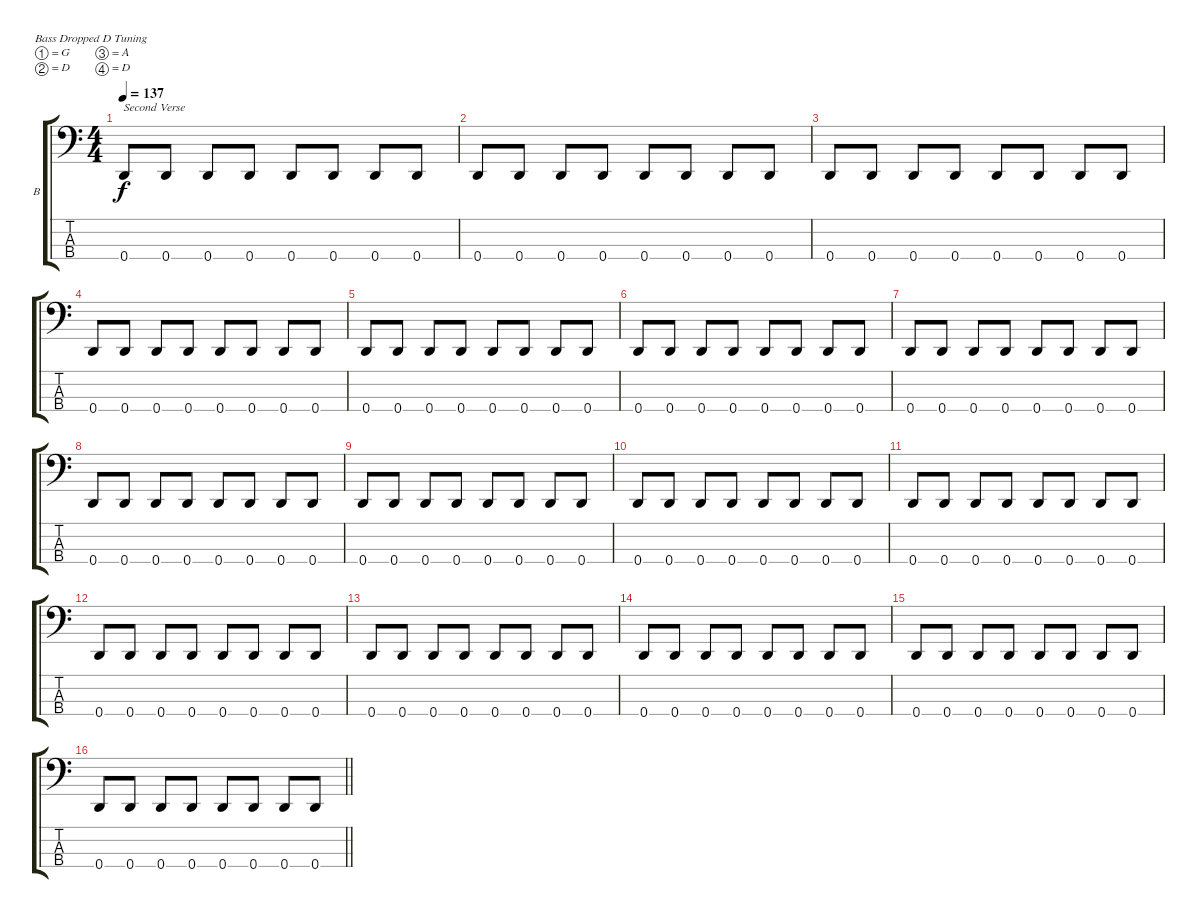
\defaultSystemsLayout 4
\bracketExtendMode groupsimilarinstruments
\firstSystemTrackNameOrientation horizontal
\otherSystemsTrackNameOrientation horizontal
\track ("Bass" "B") {instrument electricbassfinger}
\staff {score tabs}
\tuning (G2 D2 A1 D1)
\ts (4 4)
\tempo 137
\clef f4
\scale
0.333333
\ks c
0.4.8{txt "Second Verse" dy f} 0.4.8 0.4.8 0.4.8 0.4.8 0.4.8 0.4.8 0.4.8 |
\scale
0.333333 0.4.8 0.4.8 0.4.8 0.4.8 0.4.8 0.4.8 0.4.8 0.4.8 |
\scale
0.333333 0.4.8 0.4.8 0.4.8 0.4.8 0.4.8 0.4.8 0.4.8 0.4.8 |
\scale
0.333333 0.4.8 0.4.8 0.4.8 0.4.8 0.4.8 0.4.8 0.4.8 0.4.8 |
\scale
0.333333 0.4.8 0.4.8 0.4.8 0.4.8 0.4.8 0.4.8 0.4.8 0.4.8 |
\scale
0.333333 0.4.8 0.4.8 0.4.8 0.4.8 0.4.8 0.4.8 0.4.8 0.4.8 |
\scale
0.333333 0.4.8 0.4.8 0.4.8 0.4.8 0.4.8 0.4.8 0.4.8 0.4.8 |
\scale
0.333333 0.4.8 0.4.8 0.4.8 0.4.8 0.4.8 0.4.8 0.4.8 0.4.8 |
\scale
0.333333 0.4.8 0.4.8 0.4.8 0.4.8 0.4.8 0.4.8 0.4.8 0.4.8 |
\scale
0.333333 0.4.8 0.4.8 0.4.8 0.4.8 0.4.8 0.4.8 0.4.8 0.4.8 |
\scale
0.333333 0.4.8 0.4.8 0.4.8 0.4.8 0.4.8 0.4.8 0.4.8 0.4.8 |
\scale
0.333333 0.4.8 0.4.8 0.4.8 0.4.8 0.4.8 0.4.8 0.4.8 0.4.8 |
\scale
0.333333 0.4.8 0.4.8 0.4.8 0.4.8 0.4.8 0.4.8 0.4.8 0.4.8 |
\scale
0.333333 0.4.8 0.4.8 0.4.8 0.4.8 0.4.8 0.4.8 0.4.8 0.4.8 |
\scale
0.333333 0.4.8 0.4.8 0.4.8 0.4.8 0.4.8 0.4.8 0.4.8 0.4.8 |
\scale
0.333333
\barLineRight lightlight
0.4.8 0.4.8 0.4.8 0.4.8 0.4.8 0.4.8 0.4.8 0.4.8
